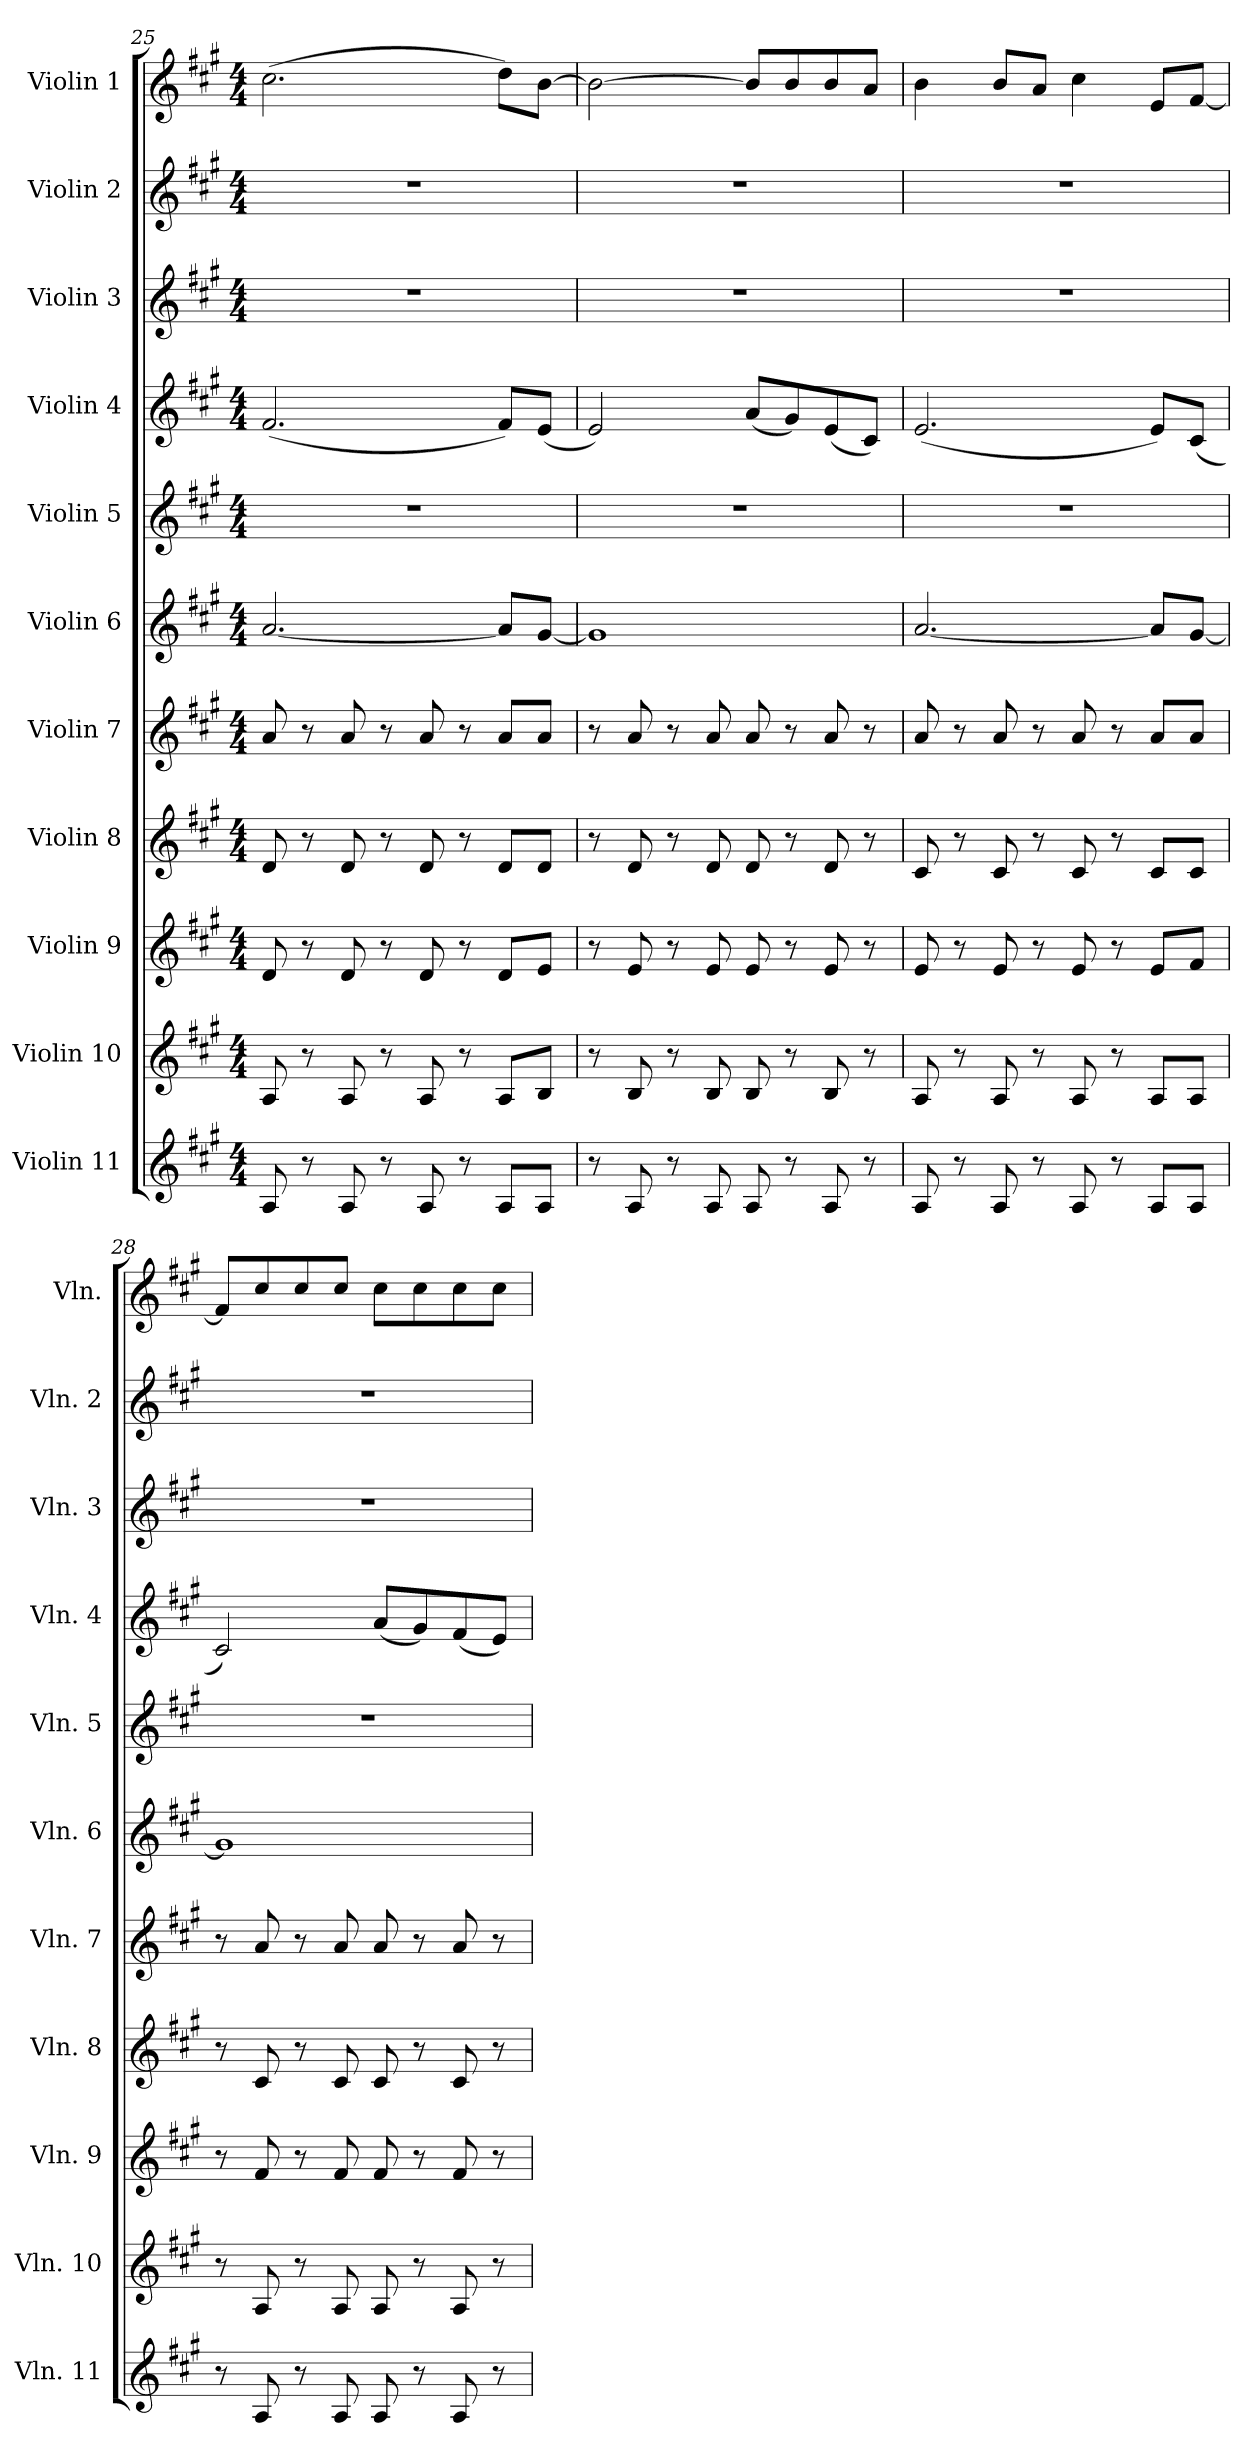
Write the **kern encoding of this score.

**kern	**kern	**kern	**kern	**kern	**kern	**kern	**kern	**kern	**kern	**kern
*part11	*part10	*part9	*part8	*part7	*part6	*part5	*part4	*part3	*part2	*part1
*staff11	*staff10	*staff9	*staff8	*staff7	*staff6	*staff5	*staff4	*staff3	*staff2	*staff1
*I"Violin 11	*I"Violin 10	*I"Violin 9	*I"Violin 8	*I"Violin 7	*I"Violin 6	*I"Violin 5	*I"Violin 4	*I"Violin 3	*I"Violin 2	*I"Violin 1
*I'Vln. 11	*I'Vln. 10	*I'Vln. 9	*I'Vln. 8	*I'Vln. 7	*I'Vln. 6	*I'Vln. 5	*I'Vln. 4	*I'Vln. 3	*I'Vln. 2	*I'Vln.
!!LO:LB:g=z
*clefG2	*clefG2	*clefG2	*clefG2	*clefG2	*clefG2	*clefG2	*clefG2	*clefG2	*clefG2	*clefG2
*k[f#c#g#]	*k[f#c#g#]	*k[f#c#g#]	*k[f#c#g#]	*k[f#c#g#]	*k[f#c#g#]	*k[f#c#g#]	*k[f#c#g#]	*k[f#c#g#]	*k[f#c#g#]	*k[f#c#g#]
*M4/4	*M4/4	*M4/4	*M4/4	*M4/4	*M4/4	*M4/4	*M4/4	*M4/4	*M4/4	*M4/4
=25	=25	=25	=25	=25	=25	=25	=25	=25	=25	=25
8A/	8A/	8d/	8d/	8a/	[2.a/	1r	(<2.f#/	1r	1r	(>2.cc#\
8r	8r	8r	8r	8r	.	.	.	.	.	.
8A/	8A/	8d/	8d/	8a/	.	.	.	.	.	.
8r	8r	8r	8r	8r	.	.	.	.	.	.
8A/	8A/	8d/	8d/	8a/	.	.	.	.	.	.
8r	8r	8r	8r	8r	.	.	.	.	.	.
8A/L	8A/L	8d/L	8d/L	8a/L	8a/L]	.	8f#/L)	.	.	8dd\L)
8A/J	8B/J	8e/J	8d/J	8a/J	[8g#/J	.	(<8e/J	.	.	[8b\J
=26	=26	=26	=26	=26	=26	=26	=26	=26	=26	=26
8r	8r	8r	8r	8r	1g#]	1r	2e/)	1r	1r	2b\_
8A/	8B/	8e/	8d/	8a/	.	.	.	.	.	.
8r	8r	8r	8r	8r	.	.	.	.	.	.
8A/	8B/	8e/	8d/	8a/	.	.	.	.	.	.
8A/	8B/	8e/	8d/	8a/	.	.	(<8a/L	.	.	8b/L]
8r	8r	8r	8r	8r	.	.	8g#/)	.	.	8b/
8A/	8B/	8e/	8d/	8a/	.	.	(<8e/	.	.	8b/
8r	8r	8r	8r	8r	.	.	8c#/J)	.	.	8a/J
=27	=27	=27	=27	=27	=27	=27	=27	=27	=27	=27
8A/	8A/	8e/	8c#/	8a/	[2.a/	1r	(<2.e/	1r	1r	4b\
8r	8r	8r	8r	8r	.	.	.	.	.	.
8A/	8A/	8e/	8c#/	8a/	.	.	.	.	.	8b/L
8r	8r	8r	8r	8r	.	.	.	.	.	8a/J
8A/	8A/	8e/	8c#/	8a/	.	.	.	.	.	4cc#\
8r	8r	8r	8r	8r	.	.	.	.	.	.
8A/L	8A/L	8e/L	8c#/L	8a/L	8a/L]	.	8e/L)	.	.	8e/L
8A/J	8A/J	8f#/J	8c#/J	8a/J	[8g#/J	.	(<8c#/J	.	.	[8f#/J
=28	=28	=28	=28	=28	=28	=28	=28	=28	=28	=28
8r	8r	8r	8r	8r	1g#]	1r	2c#/)	1r	1r	8f#/L]
8A/	8A/	8f#/	8c#/	8a/	.	.	.	.	.	8cc#/
8r	8r	8r	8r	8r	.	.	.	.	.	8cc#/
8A/	8A/	8f#/	8c#/	8a/	.	.	.	.	.	8cc#/J
8A/	8A/	8f#/	8c#/	8a/	.	.	(<8a/L	.	.	8cc#\L
8r	8r	8r	8r	8r	.	.	8g#/)	.	.	8cc#\
8A/	8A/	8f#/	8c#/	8a/	.	.	(<8f#/	.	.	8cc#\
8r	8r	8r	8r	8r	.	.	8e/J)	.	.	8cc#\J
=	=	=	=	=	=	=	=	=	=	=
*-	*-	*-	*-	*-	*-	*-	*-	*-	*-	*-
